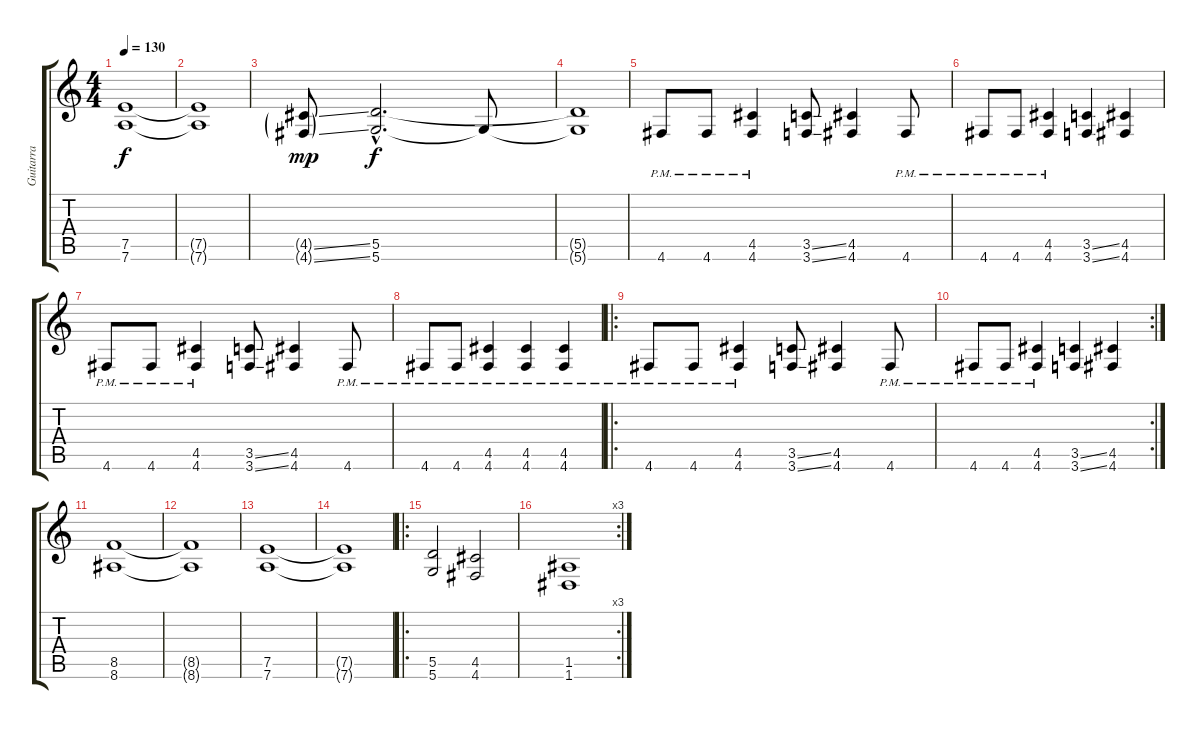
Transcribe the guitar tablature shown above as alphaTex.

\track ("Guitarra  1" "Guitarra  ") {instrument overdrivenguitar}
\staff {score tabs}
\tuning (E4 B3 G3 D3 A2 D2) {hide}
\ts (4 4)
\tempo 130
\clef g2
\ks c
(7.5 7.6).1{dy f} |
(7.5{t} 7.6{t}).1 |
(4.5{ss g} 4.6{ss g}).8{dy mp} (5.5{hac} 5.6{hac}).2{d dy f} 5.6{t}.8 |
(5.5{t} 5.6{t}).1 |
4.6{pm}.8 4.6{pm}.8 (4.5{pm} 4.6{pm}).4 (3.5{ss} 3.6{ss}).8 (4.5 4.6).4 4.6{pm}.8 |
4.6{pm}.8 4.6{pm}.8 (4.5{pm} 4.6{pm}).4 (3.5{ss} 3.6{ss}).4 (4.5 4.6).4 |
4.6{pm}.8 4.6{pm}.8 (4.5{pm} 4.6{pm}).4 (3.5{ss} 3.6{ss}).8 (4.5 4.6).4 4.6{pm}.8 |
4.6{pm}.8 4.6{pm}.8 (4.5{pm} 4.6{pm}).4 (4.5{pm} 4.6{pm}).4 (4.5{pm} 4.6{pm}).4 |
\ro
4.6{pm}.8 4.6{pm}.8 (4.5{pm} 4.6{pm}).4 (3.5{ss} 3.6{ss}).8 (4.5 4.6).4 4.6{pm}.8 |
\rc 2
4.6{pm}.8 4.6{pm}.8 (4.5{pm} 4.6{pm}).4 (3.5{ss} 3.6{ss}).4 (4.5 4.6).4 |
(8.5 8.6).1 |
(8.5{t} 8.6{t}).1 |
(7.5 7.6).1 |
(7.5{t} 7.6{t}).1 |
\ro
(5.5 5.6).2 (4.5 4.6).2 |
\rc 3
(1.5 1.6).1
